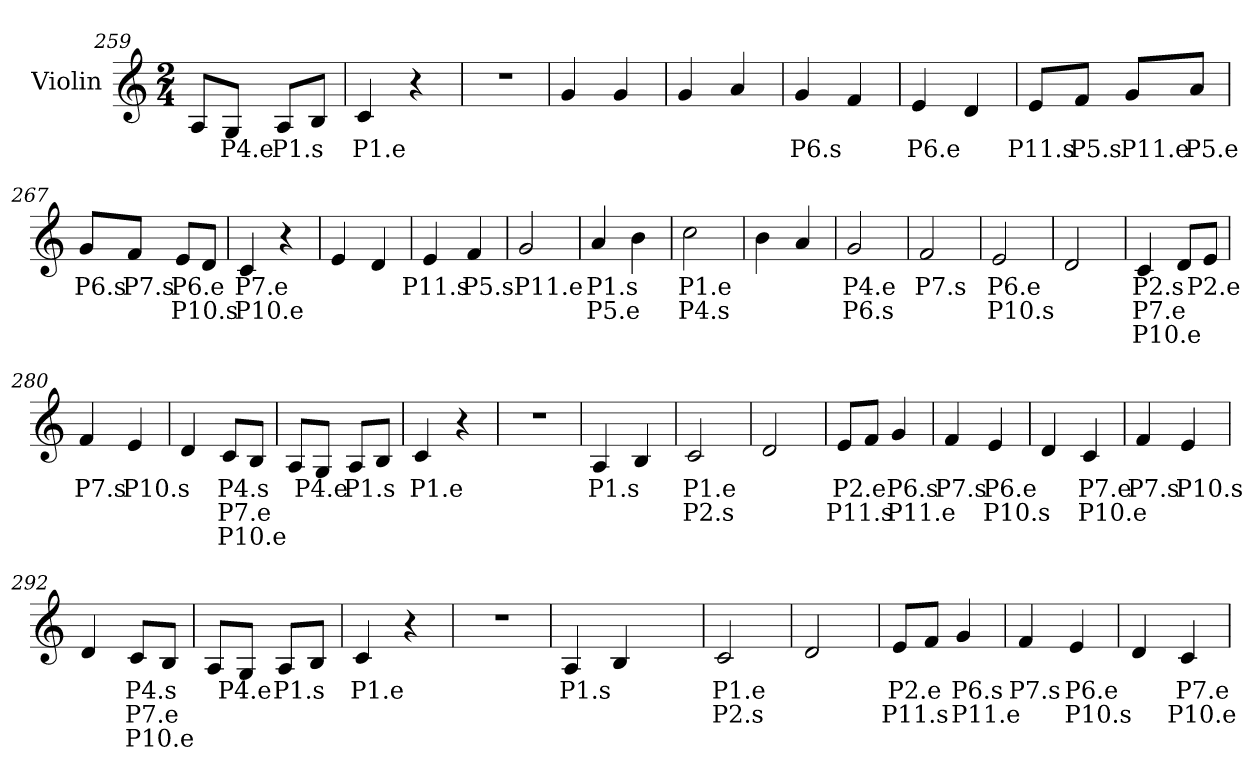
**kern	**text	**text	**text
*part1	*part1	*part1	*part1
*staff1	*staff1	*staff1	*staff1
*I"Violin	*	*	*
*clefG2	*	*	*
*k[]	*	*	*
*C:	*	*	*
*M2/4	*	*	*
=259	=259	=259	=259
8Ai/L	.	.	.
8Gi/J	P4.e	.	.
8Ai/L	P1.s	.	.
8Bi/J	.	.	.
=260	=260	=260	=260
4ci/	P1.e	.	.
4r	.	.	.
=261	=261	=261	=261
2r	.	.	.
=262	=262	=262	=262
4g/	.	.	.
4g/	.	.	.
=263	=263	=263	=263
4g/	.	.	.
4a/	.	.	.
=264	=264	=264	=264
4gi/	P6.s	.	.
4fi/	.	.	.
=265	=265	=265	=265
4ei/	P6.e	.	.
4d/	.	.	.
=266	=266	=266	=266
8ei/L	P11.s	.	.
8fi/J	P5.s	.	.
8gi/L	P11.e	.	.
8ai/J	P5.e	.	.
=267	=267	=267	=267
8gi/L	P6.s	.	.
8fi/J	P7.s	.	.
8ei/L	P6.e	P10.s	.
8di/J	.	.	.
!!LO:PB:g=z
=268	=268	=268	=268
4ci/	P7.e	P10.e	.
4r	.	.	.
=269	=269	=269	=269
4e/	.	.	.
4d/	.	.	.
=270	=270	=270	=270
4ei/	P11.s	.	.
4fi/	P5.s	.	.
=271	=271	=271	=271
2gi/	P11.e	.	.
=272	=272	=272	=272
4ai/	P1.s	P5.e	.
4bi\	.	.	.
=273	=273	=273	=273
2cci\	P1.e	P4.s	.
=274	=274	=274	=274
4bi\	.	.	.
4ai/	.	.	.
=275	=275	=275	=275
2gi/	P4.e	P6.s	.
=276	=276	=276	=276
2fi/	P7.s	.	.
=277	=277	=277	=277
2ei/	P6.e	P10.s	.
=278	=278	=278	=278
2di/	.	.	.
!!LO:LB:g=z
=279	=279	=279	=279
4ci/	P2.s	P7.e	P10.e
8di/L	.	.	.
8ei/J	P2.e	.	.
=280	=280	=280	=280
4fi/	P7.s	.	.
4ei/	P10.s	.	.
=281	=281	=281	=281
4di/	.	.	.
8ci/L	P4.s	P7.e	P10.e
8Bi/J	.	.	.
=282	=282	=282	=282
8Ai/L	.	.	.
8Gi/J	P4.e	.	.
8Ai/L	P1.s	.	.
8Bi/J	.	.	.
=283	=283	=283	=283
4ci/	P1.e	.	.
4r	.	.	.
=284	=284	=284	=284
2r	.	.	.
=285	=285	=285	=285
4Ai/	P1.s	.	.
4Bi/	.	.	.
=286	=286	=286	=286
2ci/	P1.e	P2.s	.
=287	=287	=287	=287
2di/	.	.	.
=288	=288	=288	=288
8ei/L	P2.e	P11.s	.
8fi/J	.	.	.
4gi/	P6.s	P11.e	.
!!LO:LB:g=z
=289	=289	=289	=289
4fi/	P7.s	.	.
4ei/	P6.e	P10.s	.
=290	=290	=290	=290
4di/	.	.	.
4ci/	P7.e	P10.e	.
=291	=291	=291	=291
4fi/	P7.s	.	.
4ei/	P10.s	.	.
=292	=292	=292	=292
4di/	.	.	.
8ci/L	P4.s	P7.e	P10.e
8Bi/J	.	.	.
=293	=293	=293	=293
8Ai/L	.	.	.
8Gi/J	P4.e	.	.
8Ai/L	P1.s	.	.
8Bi/J	.	.	.
=294	=294	=294	=294
4ci/	P1.e	.	.
4r	.	.	.
=295	=295	=295	=295
2r	.	.	.
=296	=296	=296	=296
4Ai/	P1.s	.	.
4Bi/	.	.	.
=297	=297	=297	=297
2ci/	P1.e	P2.s	.
=298	=298	=298	=298
2di/	.	.	.
!!LO:LB:g=z
=299	=299	=299	=299
8ei/L	P2.e	P11.s	.
8fi/J	.	.	.
4gi/	P6.s	P11.e	.
=300	=300	=300	=300
4fi/	P7.s	.	.
4ei/	P6.e	P10.s	.
=301	=301	=301	=301
4di/	.	.	.
4ci/	P7.e	P10.e	.
=	=	=	=
*-	*-	*-	*-
